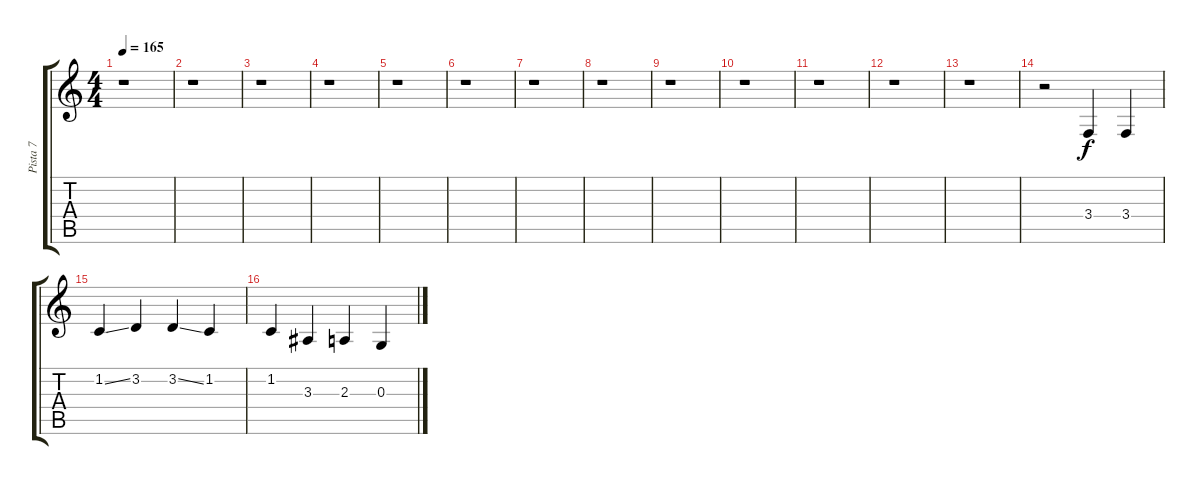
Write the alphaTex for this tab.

\track ("Pista 7" "Pista 7") {instrument electricgrandpiano}
\staff {score tabs}
\tuning (E4 B3 G3 D3 A2 E2) {hide}
\ts (4 4)
\tempo 165
\clef g2
\ks c
r.1{dy f} |
r.1 |
r.1 |
r.1 |
r.1 |
r.1 |
r.1 |
r.1 |
r.1 |
r.1 |
r.1 |
r.1 |
r.1 |
r.2 3.4.4 3.4.4 |
1.2{ss}.4 3.2.4 3.2{ss}.4 1.2.4 |
1.2.4 3.3.4 2.3.4 0.3.4
